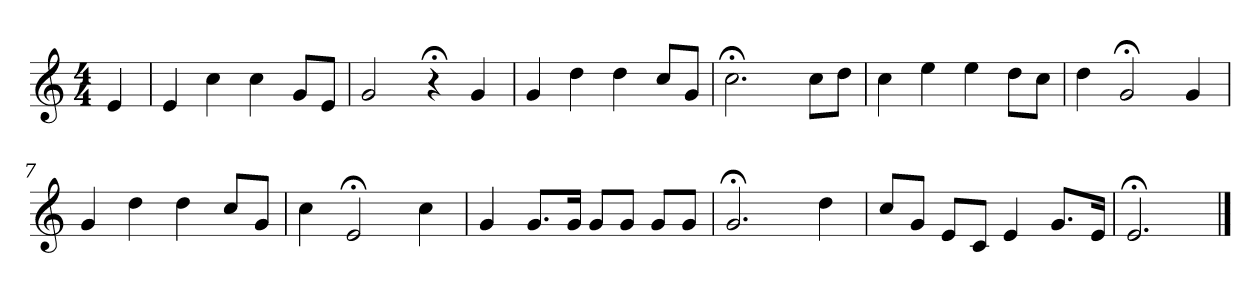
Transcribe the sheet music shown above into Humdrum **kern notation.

**kern
*part1
*staff1
*k[]
*C:
*M4/4
*MM120
=
4e
=1
4e
4cc
4cc
8gL
8eJ
=2
2g
4r;<
4g
=3
4g
4dd
4dd
8ccL
8gJ
=4
2.cc;<
8ccL
8ddJ
=5
4cc
4ee
4ee
8ddL
8ccJ
=6
4dd
2g;<
4g
=7
4g
4dd
4dd
8ccL
8gJ
=8
4cc
2e;<
4cc
=9
4g
8.gL
16gJk
8gL
8gJ
8gL
8gJ
=10
2.g;<
4dd
=11
8ccL
8gJ
8eL
8cJ
4e
8.gL
16eJk
=12
2.e;<
==
*-
